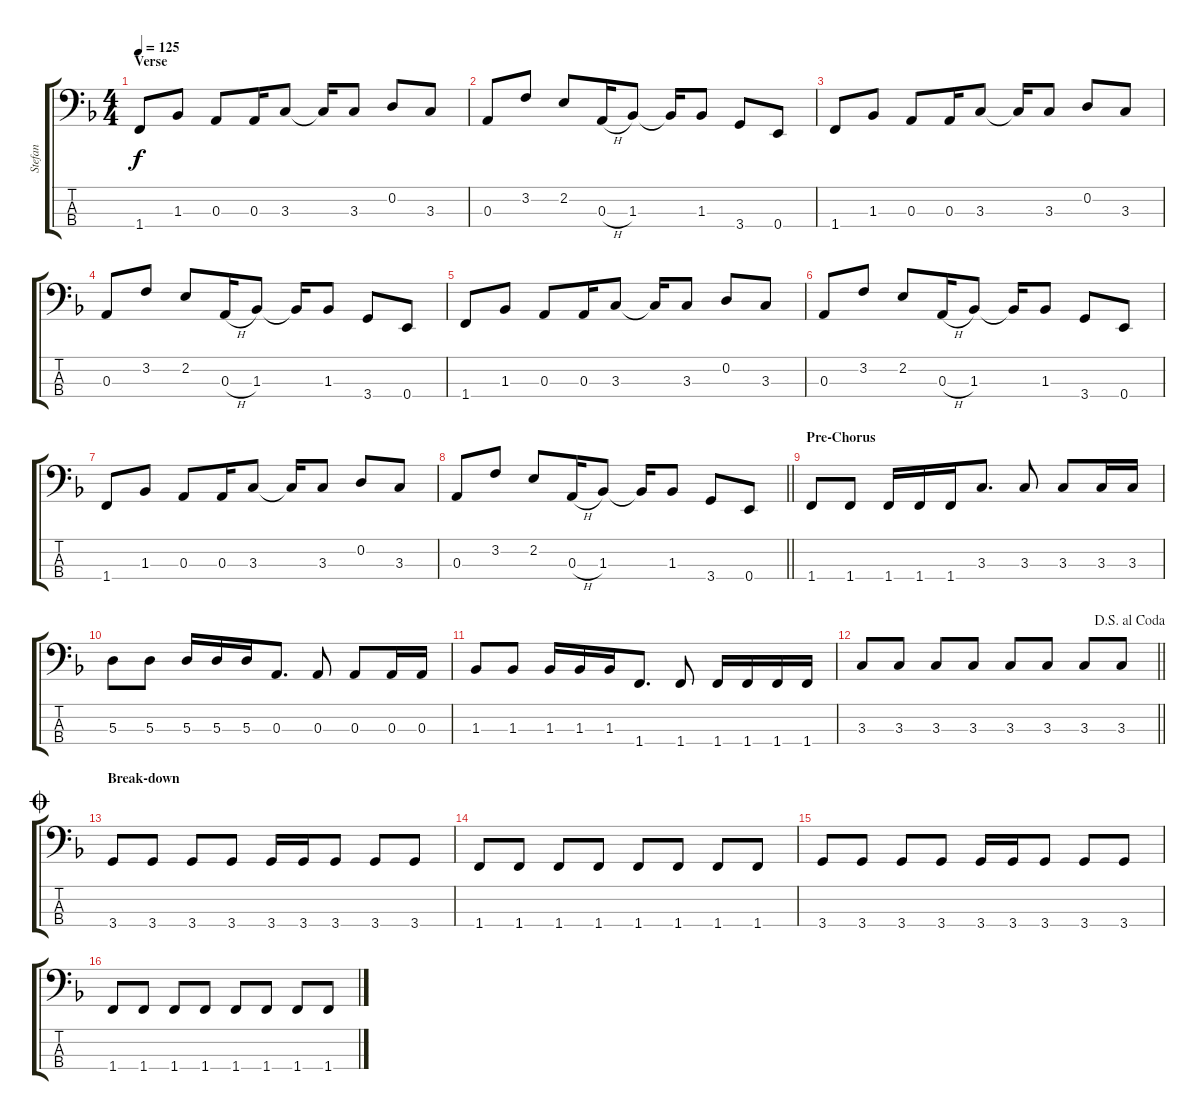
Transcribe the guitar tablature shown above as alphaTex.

\track ("Stefan" "Stefan") {instrument electricbasspick}
\staff {score tabs}
\tuning (G2 D2 A1 E1) {hide}
\ts (4 4)
\section ("" "Verse")
\tempo 125
\clef f4
\ks f
1.4.8{dy f} 1.3.8 0.3.8 0.3.16 3.3.8 3.3{t}.16 3.3.8 0.2.8 3.3.8 |
0.3.8 3.2.8 2.2.8 0.3{h}.16 1.3.8 1.3{t}.16 1.3.8 3.4.8 0.4.8 |
1.4.8 1.3.8 0.3.8 0.3.16 3.3.8 3.3{t}.16 3.3.8 0.2.8 3.3.8 |
0.3.8 3.2.8 2.2.8 0.3{h}.16 1.3.8 1.3{t}.16 1.3.8 3.4.8 0.4.8 |
1.4.8 1.3.8 0.3.8 0.3.16 3.3.8 3.3{t}.16 3.3.8 0.2.8 3.3.8 |
0.3.8 3.2.8 2.2.8 0.3{h}.16 1.3.8 1.3{t}.16 1.3.8 3.4.8 0.4.8 |
1.4.8 1.3.8 0.3.8 0.3.16 3.3.8 3.3{t}.16 3.3.8 0.2.8 3.3.8 |
\barLineRight lightlight
0.3.8 3.2.8 2.2.8 0.3{h}.16 1.3.8 1.3{t}.16 1.3.8 3.4.8 0.4.8 |
\section ("" "Pre-Chorus")
1.4.8 1.4.8 1.4.16 1.4.16 1.4.16 3.3.8{d} 3.3.8 3.3.8 3.3.16 3.3.16 |
5.3.8 5.3.8 5.3.16 5.3.16 5.3.16 0.3.8{d} 0.3.8 0.3.8 0.3.16 0.3.16 |
1.3.8 1.3.8 1.3.16 1.3.16 1.3.16 1.4.8{d} 1.4.8 1.4.16 1.4.16 1.4.16 1.4.16 |
\jump dalsegnoalcoda
\barLineRight lightlight
3.3.8 3.3.8 3.3.8 3.3.8 3.3.8 3.3.8 3.3.8 3.3.8 |
\section ("" "Break-down")
\jump coda
3.4.8 3.4.8 3.4.8 3.4.8 3.4.16 3.4.16 3.4.8 3.4.8 3.4.8 |
1.4.8 1.4.8 1.4.8 1.4.8 1.4.8 1.4.8 1.4.8 1.4.8 |
3.4.8 3.4.8 3.4.8 3.4.8 3.4.16 3.4.16 3.4.8 3.4.8 3.4.8 |
1.4.8 1.4.8 1.4.8 1.4.8 1.4.8 1.4.8 1.4.8 1.4.8
